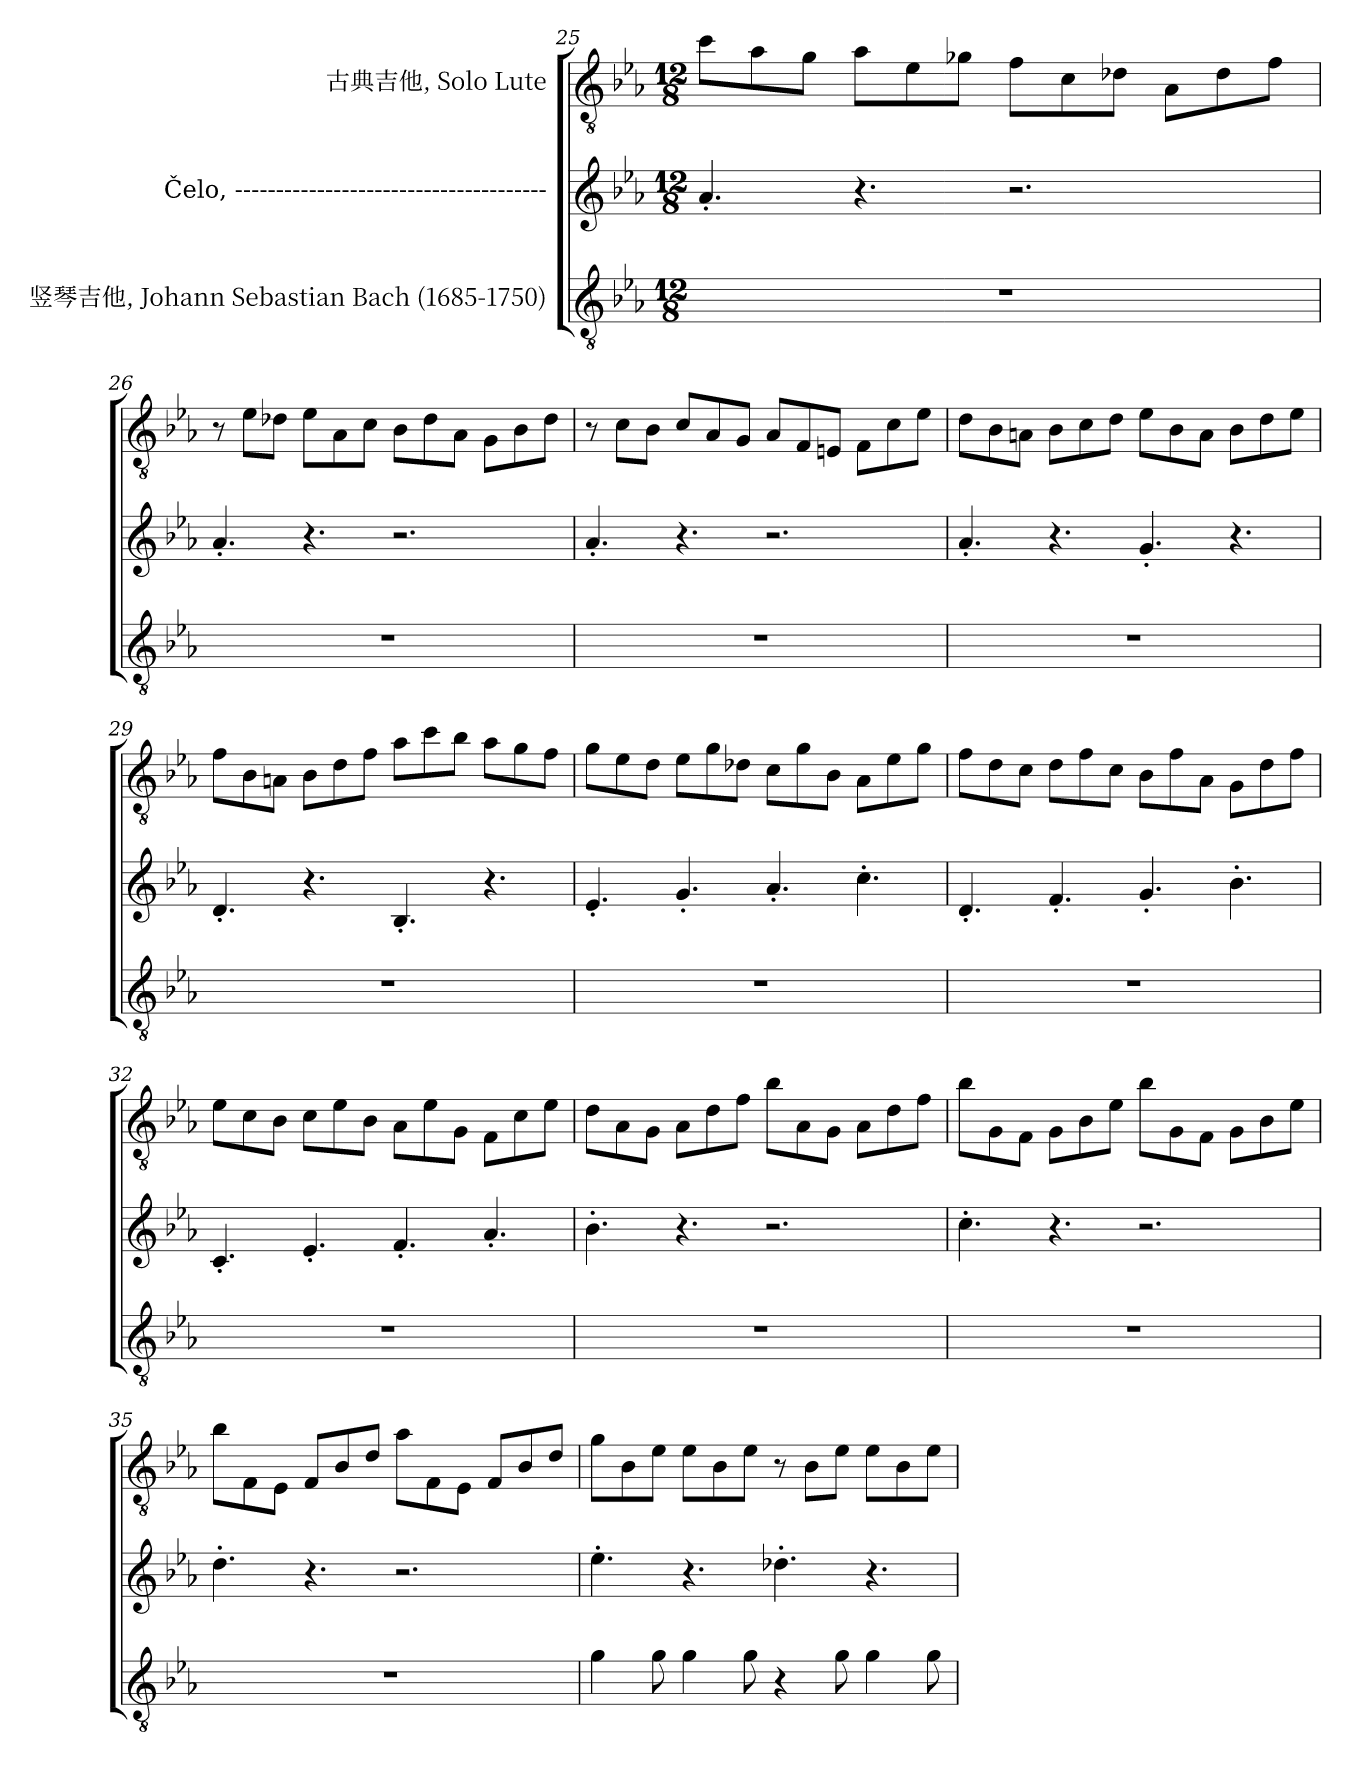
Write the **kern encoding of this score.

**kern	**kern	**kern
*part3	*part2	*part1
*staff3	*staff2	*staff1
*I"竖琴吉他, Johann Sebastian Bach   (1685-1750)	*I"Čelo, --------------------------------------	*I"古典吉他, Solo Lute
*clefGv2	*clefG2	*clefGv2
*	*ITrd14c24	*
*k[b-e-a-]	*k[b-e-a-]	*k[b-e-a-]
*M12/8	*M12/8	*M12/8
=25	=25	=25
1.r	4.AA-'/	8cc\L
.	.	8a-\
.	.	8g\J
.	4.r	8a-\L
.	.	8e-\
.	.	8g-X\J
.	2.r	8f\L
.	.	8c\
.	.	8d-X\J
.	.	8A-\L
.	.	8d-\
.	.	8f\J
=26	=26	=26
1.r	4.AA-'/	8r
.	.	8e-\L
.	.	8d-X\J
.	4.r	8e-\L
.	.	8A-\
.	.	8c\J
.	2.r	8B-\L
.	.	8d-\
.	.	8A-\J
.	.	8G\L
.	.	8B-\
.	.	8d-\J
!!LO:LB:g=z
=27	=27	=27
1.r	4.AA-'/	8r
.	.	8c\L
.	.	8B-\J
.	4.r	8c/L
.	.	8A-/
.	.	8G/J
.	2.r	8A-/L
.	.	8F/
.	.	8En/J
.	.	8F\L
.	.	8c\
.	.	8e-\J
=28	=28	=28
1.r	4.AA-'/	8d\L
.	.	8B-\
.	.	8An\J
.	4.r	8B-\L
.	.	8c\
.	.	8d\J
.	4.GG'/	8e-\L
.	.	8B-\
.	.	8A\J
.	4.r	8B-\L
.	.	8d\
.	.	8e-\J
=29	=29	=29
1.r	4.DD'/	8f\L
.	.	8B-\
.	.	8An\J
.	4.r	8B-\L
.	.	8d\
.	.	8f\J
.	4.BBB-'/	8a-\L
.	.	8cc\
.	.	8b-\J
.	4.r	8a-\L
.	.	8g\
.	.	8f\J
!!LO:LB:g=z
=30	=30	=30
1.r	4.EE-'/	8g\L
.	.	8e-\
.	.	8d\J
.	4.GG'/	8e-\L
.	.	8g\
.	.	8d-X\J
.	4.AA-'/	8c\L
.	.	8g\
.	.	8B-\J
.	4.C'\	8A-\L
.	.	8e-\
.	.	8g\J
=31	=31	=31
1.r	4.DD'/	8f\L
.	.	8d\
.	.	8c\J
.	4.FF'/	8d\L
.	.	8f\
.	.	8c\J
.	4.GG'/	8B-\L
.	.	8f\
.	.	8A-\J
.	4.BB-'\	8G\L
.	.	8d\
.	.	8f\J
=32	=32	=32
1.r	4.CC'/	8e-\L
.	.	8c\
.	.	8B-\J
.	4.EE-'/	8c\L
.	.	8e-\
.	.	8B-\J
.	4.FF'/	8A-\L
.	.	8e-\
.	.	8G\J
.	4.AA-'/	8F\L
.	.	8c\
.	.	8e-\J
!!LO:PB:g=z
=33	=33	=33
1.r	4.BB-'\	8d\L
.	.	8A-\
.	.	8G\J
.	4.r	8A-\L
.	.	8d\
.	.	8f\J
.	2.r	8b-\L
.	.	8A-\
.	.	8G\J
.	.	8A-\L
.	.	8d\
.	.	8f\J
=34	=34	=34
1.r	4.C'\	8b-\L
.	.	8G\
.	.	8F\J
.	4.r	8G\L
.	.	8B-\
.	.	8e-\J
.	2.r	8b-\L
.	.	8G\
.	.	8F\J
.	.	8G\L
.	.	8B-\
.	.	8e-\J
=35	=35	=35
1.r	4.D'\	8b-\L
.	.	8F\
.	.	8E-\J
.	4.r	8F/L
.	.	8B-/
.	.	8d/J
.	2.r	8a-\L
.	.	8F\
.	.	8E-\J
.	.	8F/L
.	.	8B-/
.	.	8d/J
!!LO:LB:g=z
=36	=36	=36
4g\	4.E-'\	8g\L
.	.	8B-\
8g\	.	8e-\J
4g\	4.r	8e-\L
.	.	8B-\
8g\	.	8e-\J
4r	4.D-X'\	8r
.	.	8B-\L
8g\	.	8e-\J
4g\	4.r	8e-\L
.	.	8B-\
8g\	.	8e-\J
=	=	=
*-	*-	*-
